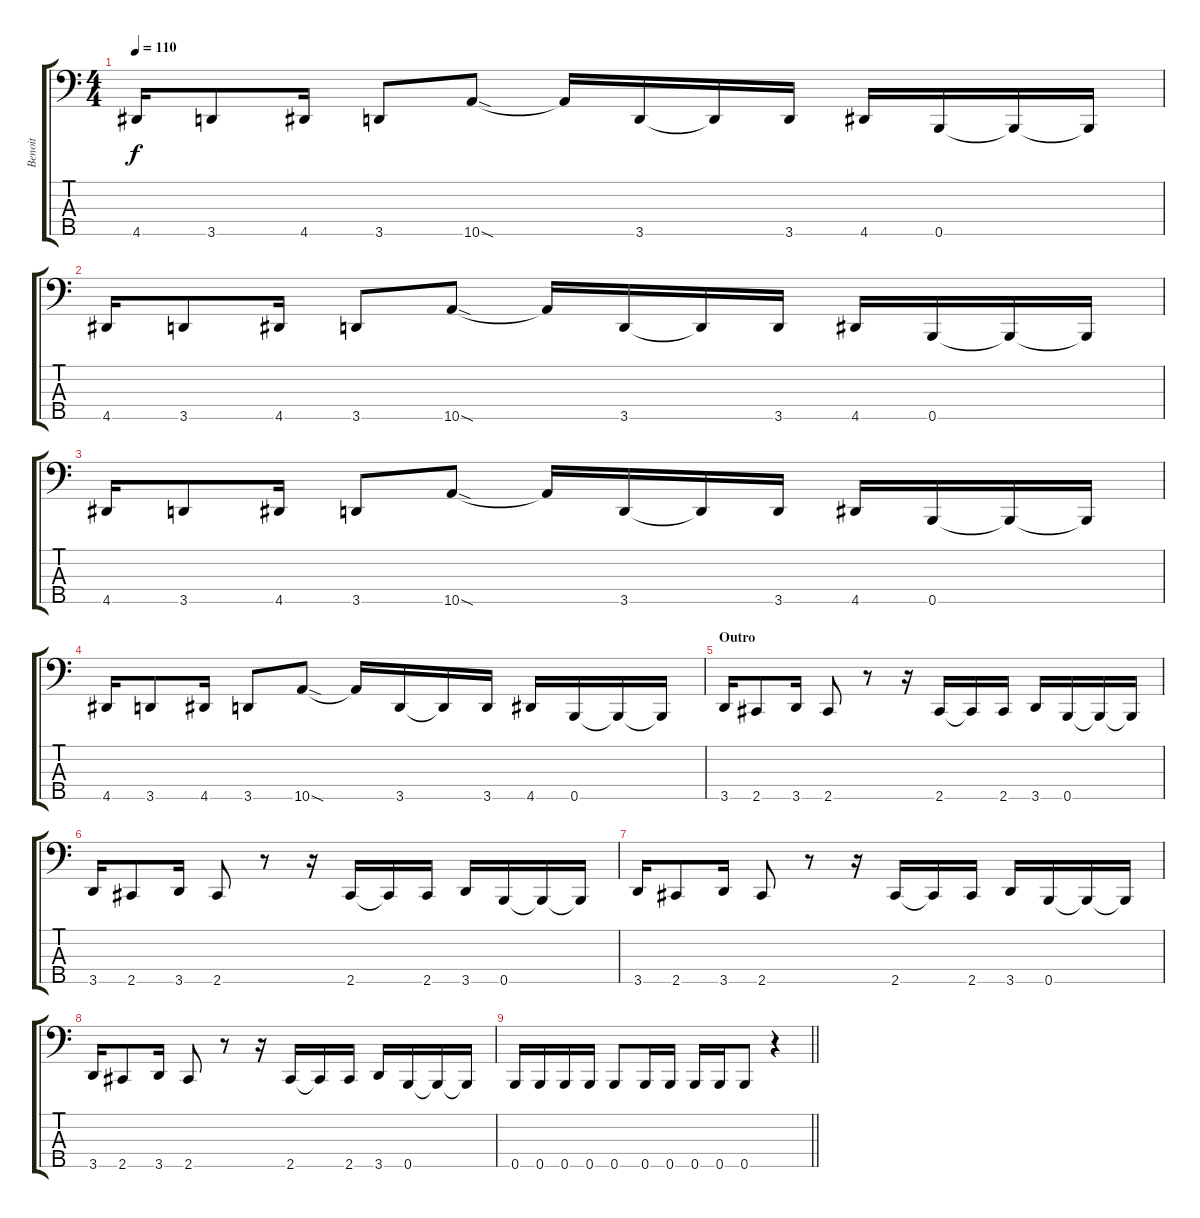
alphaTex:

\track ("Benoit" "Benoit") {instrument electricbassfinger}
\staff {score tabs}
\tuning (G2 D2 A1 E1 B0) {hide}
\ts (4 4)
\tempo 110
\clef f4
\ks c
4.5.16{dy f} 3.5.8 4.5.16 3.5.8 10.5{sod}.8 10.5{t}.16 3.5.16 3.5{t}.16 3.5.16 4.5.16 0.5.16 0.5{t}.16 0.5{t}.16 |
4.5.16 3.5.8 4.5.16 3.5.8 10.5{sod}.8 10.5{t}.16 3.5.16 3.5{t}.16 3.5.16 4.5.16 0.5.16 0.5{t}.16 0.5{t}.16 |
4.5.16 3.5.8 4.5.16 3.5.8 10.5{sod}.8 10.5{t}.16 3.5.16 3.5{t}.16 3.5.16 4.5.16 0.5.16 0.5{t}.16 0.5{t}.16 |
4.5.16 3.5.8 4.5.16 3.5.8 10.5{sod}.8 10.5{t}.16 3.5.16 3.5{t}.16 3.5.16 4.5.16 0.5.16 0.5{t}.16 0.5{t}.16 |
\section ("" "Outro")
3.5.16 2.5.8 3.5.16 2.5.8 r.8 r.16 2.5.16 2.5{t}.16 2.5.16 3.5.16 0.5.16 0.5{t}.16 0.5{t}.16 |
3.5.16 2.5.8 3.5.16 2.5.8 r.8 r.16 2.5.16 2.5{t}.16 2.5.16 3.5.16 0.5.16 0.5{t}.16 0.5{t}.16 |
3.5.16 2.5.8 3.5.16 2.5.8 r.8 r.16 2.5.16 2.5{t}.16 2.5.16 3.5.16 0.5.16 0.5{t}.16 0.5{t}.16 |
3.5.16 2.5.8 3.5.16 2.5.8 r.8 r.16 2.5.16 2.5{t}.16 2.5.16 3.5.16 0.5.16 0.5{t}.16 0.5{t}.16 |
\barLineRight lightlight
0.5.16 0.5.16 0.5.16 0.5.16 0.5.8 0.5.16 0.5.16 0.5.16 0.5.16 0.5.8 r.4
